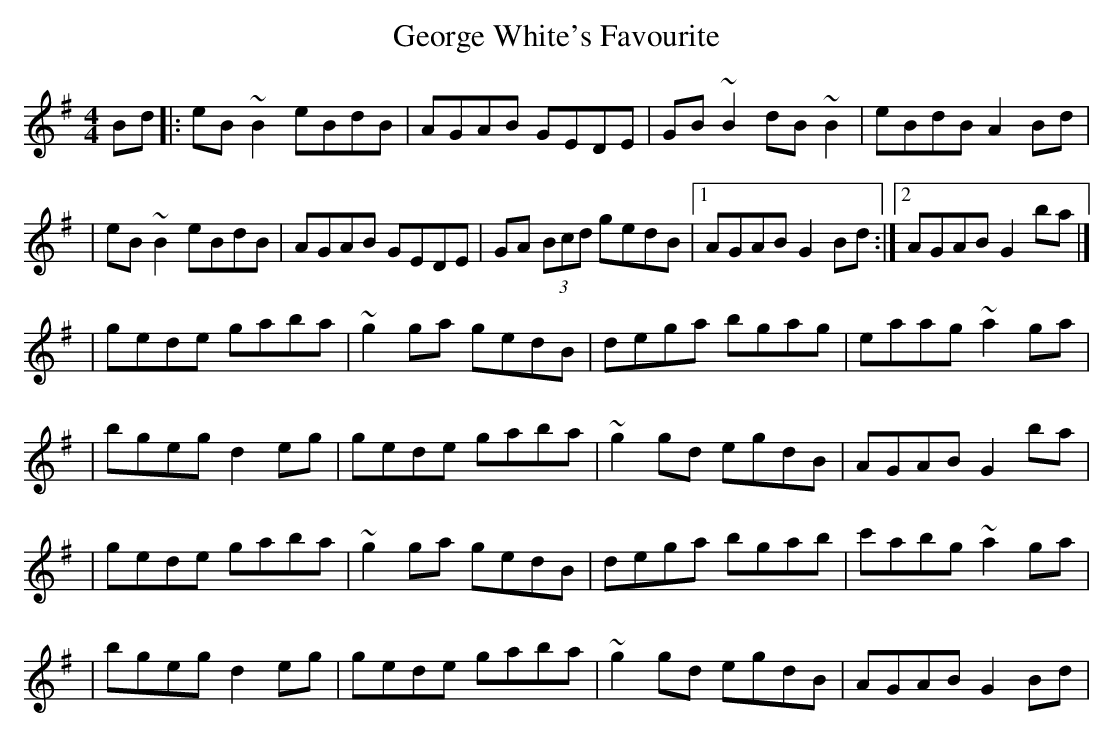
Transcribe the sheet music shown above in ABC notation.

X:1
T:George White's Favourite
M:4/4
L:1/8
K:G
Bd|:eB~B2 eBdB|AGAB GEDE|GB~B2 dB~B2|eBdB A2Bd|
|eB~B2 eBdB|AGAB GEDE|GA (3Bcd gedB|1 AGAB G2Bd:|2 AGAB G2ba|]
|gede gaba|~g2ga gedB|dega bgag|eaag ~a2ga|
|bgeg d2eg|gede gaba|~g2gd egdB|AGAB G2ba|
|gede gaba|~g2ga gedB|dega bgab|c'abg ~a2ga|
|bgeg d2eg|gede gaba|~g2gd egdB|AGAB G2Bd|
